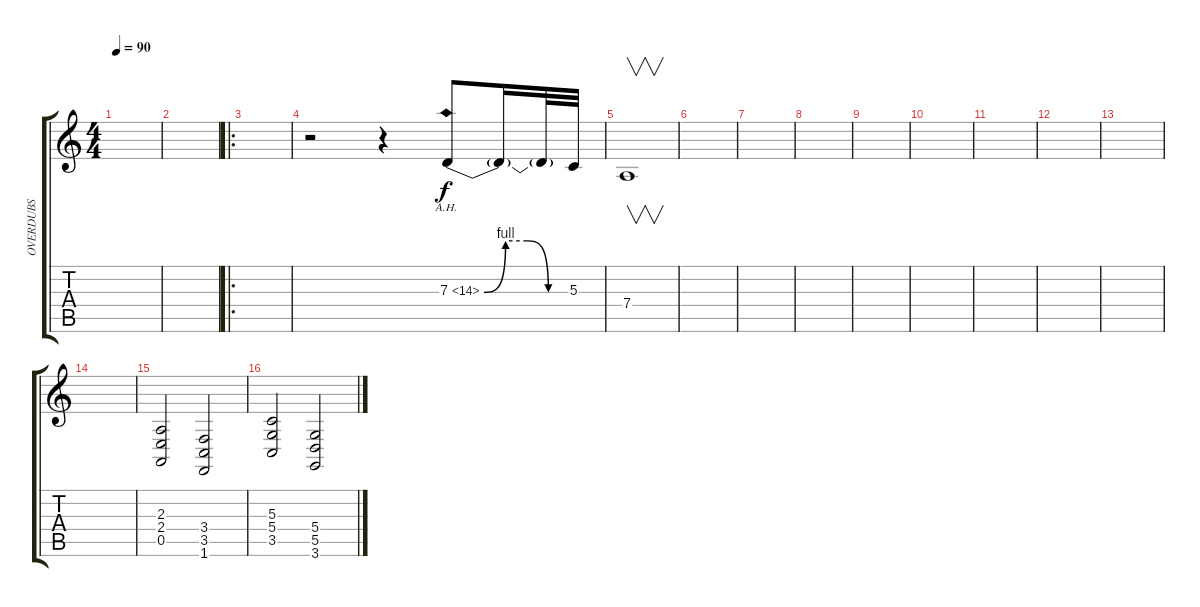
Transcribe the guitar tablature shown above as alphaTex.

\track ("OVERDUBS" "OVERDUBS") {instrument lead5charang}
\staff {score tabs}
\tuning (E4 B3 G3 D3 A2 E2) {hide}
\ts (4 4)
\tempo 90
\clef g2
\ks c
|
|
\ro
|
r.2 r.4 7.3{be (custom 0 0 15 4 30 4 45 0 60 0) ah 7}.8 7.3{t}.16 7.3{t}.32 5.3.32 |
7.4.1{v} |
|
|
|
|
|
|
|
|
|
(2.3 2.4 0.5).2 (3.4 3.5 1.6).2 |
(5.3 5.4 3.5).2 (5.4 5.5 3.6).2
